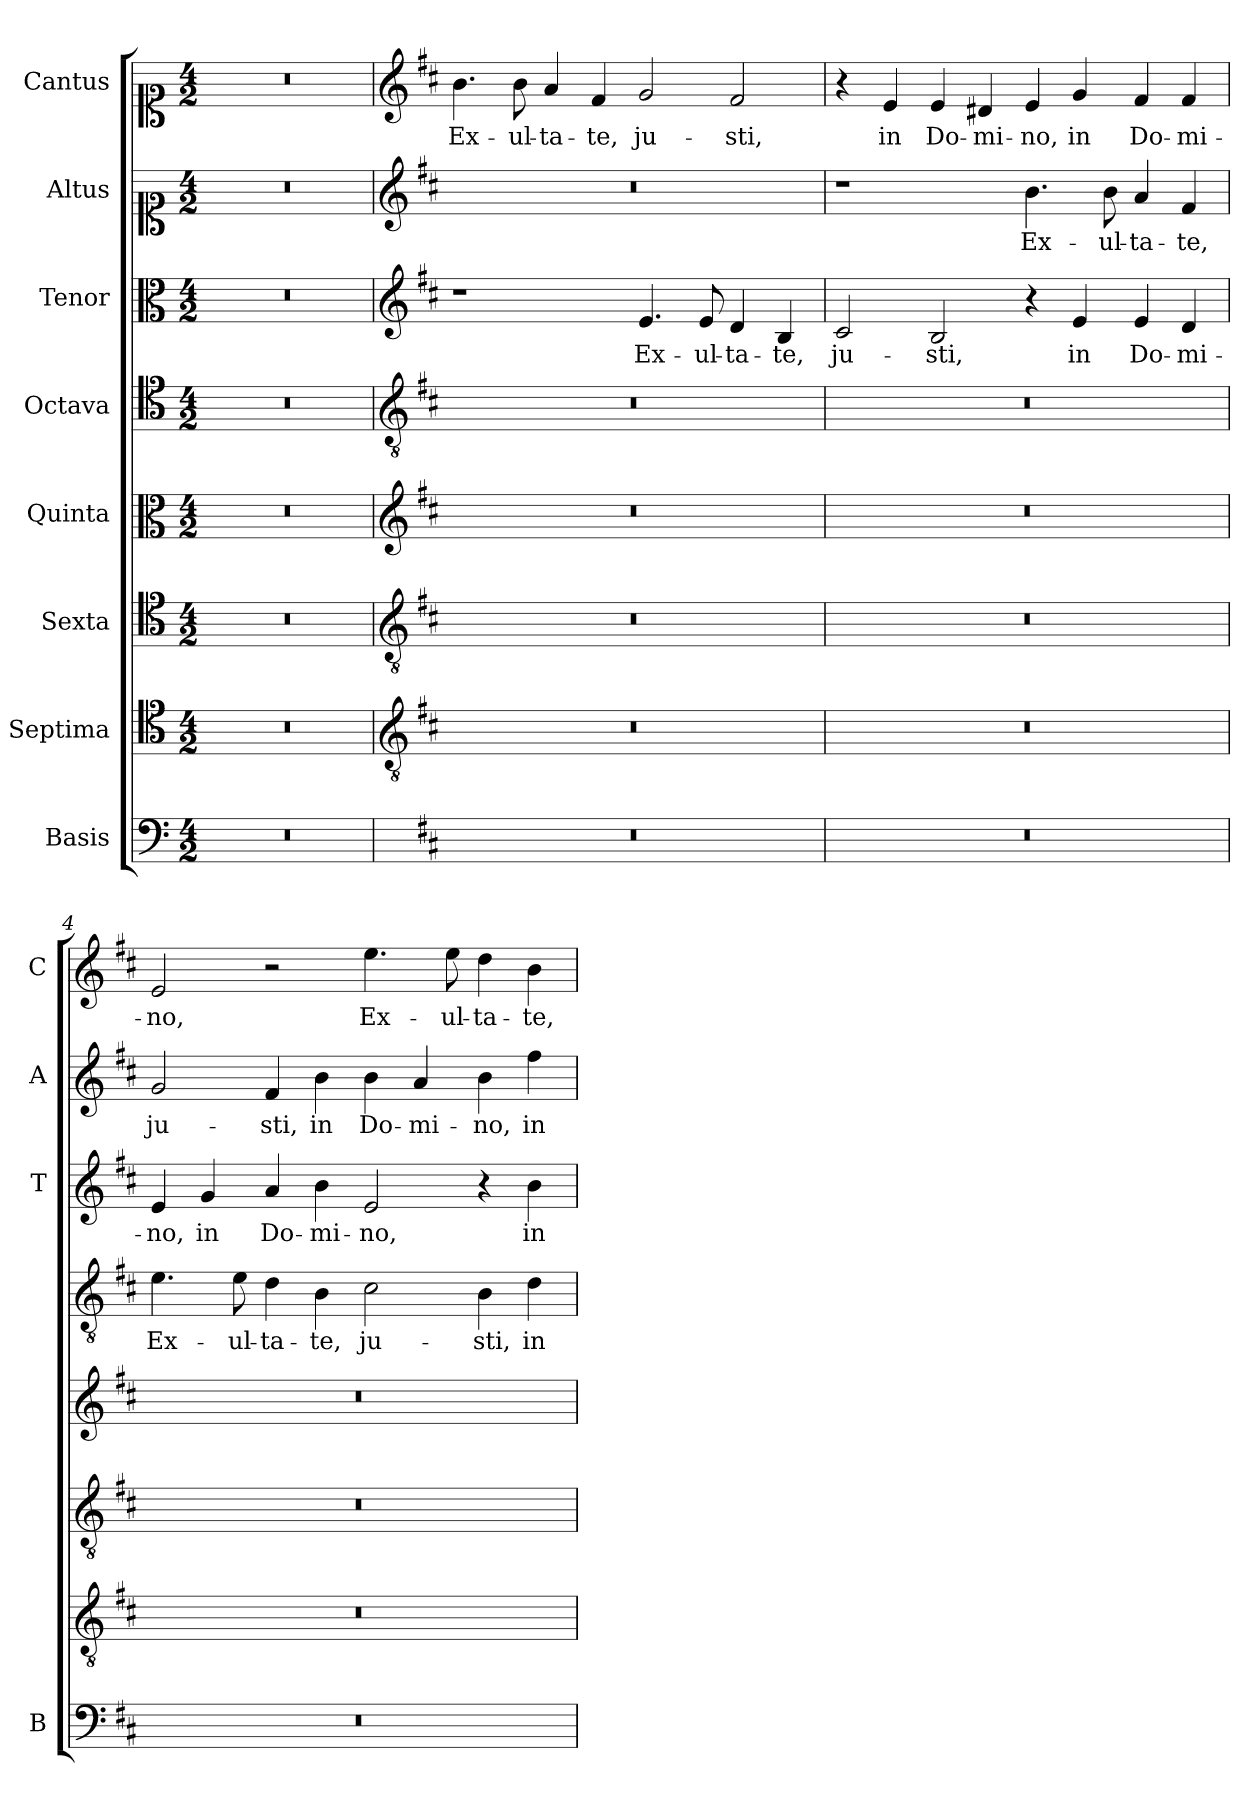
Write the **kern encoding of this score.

**kern	**kern	**kern	**kern	**kern	**text	**kern	**text	**kern	**text	**kern	**text
*part8	*part7	*part6	*part5	*part4	*part4	*part3	*part3	*part2	*part2	*part1	*part1
*staff8	*staff7	*staff6	*staff5	*staff4	*staff4	*staff3	*staff3	*staff2	*staff2	*staff1	*staff1
*I"Basis	*I"Septima	*I"Sexta	*I"Quinta	*I"Octava	*	*I"Tenor	*	*I"Altus	*	*I"Cantus	*
*I'B	*	*	*	*	*	*I'T	*	*I'A	*	*I'C	*
*clefF4	*clefC4	*clefC4	*clefC3	*clefC4	*	*clefC3	*	*clefC1	*	*clefC1	*
*k[]	*k[]	*k[]	*k[]	*k[]	*	*k[]	*	*k[]	*	*k[]	*
*C:	*C:	*C:	*C:	*C:	*	*C:	*	*C:	*	*C:	*
*M4/2	*M4/2	*M4/2	*M4/2	*M4/2	*	*M4/2	*	*M4/2	*	*M4/2	*
=1	=1	=1	=1	=1	=1	=1	=1	=1	=1	=1	=1
0r	0r	0r	0r	0r	.	0r	.	0r	.	0r	.
=2	=2	=2	=2	=2	=2	=2	=2	=2	=2	=2	=2
*	*clefGv2	*clefGv2	*clefG2	*clefGv2	*	*clefG2	*	*clefG2	*	*clefG2	*
*k[f#c#]	*k[f#c#]	*k[f#c#]	*k[f#c#]	*k[f#c#]	*	*k[f#c#]	*	*k[f#c#]	*	*k[f#c#]	*
*D:	*D:	*D:	*D:	*D:	*	*D:	*	*D:	*	*D:	*
!	!	!	!	!	!	!	!	!	!	!	!LO:LY:b
0r	0r	0r	0r	0r	.	1r	.	0r	.	4.b\	Ex-
!	!	!	!	!	!	!	!	!	!	!	!LO:LY:b
.	.	.	.	.	.	.	.	.	.	8b\	-ul-
!	!	!	!	!	!	!	!	!	!	!	!LO:LY:b
.	.	.	.	.	.	.	.	.	.	4a/	-ta-
!	!	!	!	!	!	!	!	!	!	!	!LO:LY:b
.	.	.	.	.	.	.	.	.	.	4f#/	-te,
!	!	!	!	!	!	!	!LO:LY:b	!	!	!	!LO:LY:b
.	.	.	.	.	.	4.e/	Ex-	.	.	2g/	ju-
!	!	!	!	!	!	!	!LO:LY:b	!	!	!	!
.	.	.	.	.	.	8e/	-ul-	.	.	.	.
!	!	!	!	!	!	!	!LO:LY:b	!	!	!	!LO:LY:b
.	.	.	.	.	.	4d/	-ta-	.	.	2f#/	-sti,
!	!	!	!	!	!	!	!LO:LY:b	!	!	!	!
.	.	.	.	.	.	4B/	-te,	.	.	.	.
=3	=3	=3	=3	=3	=3	=3	=3	=3	=3	=3	=3
!	!	!	!	!	!	!	!LO:LY:b	!	!	!	!
0r	0r	0r	0r	0r	.	2c#/	ju-	1r	.	4r	.
!	!	!	!	!	!	!	!	!	!	!	!LO:LY:b
.	.	.	.	.	.	.	.	.	.	4e/	in
!	!	!	!	!	!	!	!LO:LY:b	!	!	!	!LO:LY:b
.	.	.	.	.	.	2B/	-sti,	.	.	4e/	Do-
!	!	!	!	!	!	!	!	!	!	!	!LO:LY:b
.	.	.	.	.	.	.	.	.	.	4d#X/	-mi-
!	!	!	!	!	!	!	!	!	!LO:LY:b	!	!LO:LY:b
.	.	.	.	.	.	4r	.	4.b\	Ex-	4e/	-no,
!	!	!	!	!	!	!	!LO:LY:b	!	!	!	!LO:LY:b
.	.	.	.	.	.	4e/	in	.	.	4g/	in
!	!	!	!	!	!	!	!	!	!LO:LY:b	!	!
.	.	.	.	.	.	.	.	8b\	-ul-	.	.
!	!	!	!	!	!	!	!LO:LY:b	!	!LO:LY:b	!	!LO:LY:b
.	.	.	.	.	.	4e/	Do-	4a/	-ta-	4f#/	Do-
!	!	!	!	!	!	!	!LO:LY:b	!	!LO:LY:b	!	!LO:LY:b
.	.	.	.	.	.	4d/	-mi-	4f#/	-te,	4f#/	-mi-
=4	=4	=4	=4	=4	=4	=4	=4	=4	=4	=4	=4
!	!	!	!	!	!LO:LY:b	!	!LO:LY:b	!	!LO:LY:b	!	!LO:LY:b
0r	0r	0r	0r	4.e\	Ex-	4e/	-no,	2g/	ju-	2e/	-no,
!	!	!	!	!	!	!	!LO:LY:b	!	!	!	!
.	.	.	.	.	.	4g/	in	.	.	.	.
!	!	!	!	!	!LO:LY:b	!	!	!	!	!	!
.	.	.	.	8e\	-ul-	.	.	.	.	.	.
!	!	!	!	!	!LO:LY:b	!	!LO:LY:b	!	!LO:LY:b	!	!
.	.	.	.	4d\	-ta-	4a/	Do-	4f#/	-sti,	2r	.
!	!	!	!	!	!LO:LY:b	!	!LO:LY:b	!	!LO:LY:b	!	!
.	.	.	.	4B\	-te,	4b\	-mi-	4b\	in	.	.
!	!	!	!	!	!LO:LY:b	!	!LO:LY:b	!	!LO:LY:b	!	!LO:LY:b
.	.	.	.	2c#\	ju-	2e/	-no,	4b\	Do-	4.ee\	Ex-
!	!	!	!	!	!	!	!	!	!LO:LY:b	!	!
.	.	.	.	.	.	.	.	4a/	-mi-	.	.
!	!	!	!	!	!	!	!	!	!	!	!LO:LY:b
.	.	.	.	.	.	.	.	.	.	8ee\	-ul-
!	!	!	!	!	!LO:LY:b	!	!	!	!LO:LY:b	!	!LO:LY:b
.	.	.	.	4B\	-sti,	4r	.	4b\	-no,	4dd\	-ta-
!	!	!	!	!	!LO:LY:b	!	!LO:LY:b	!	!LO:LY:b	!	!LO:LY:b
.	.	.	.	4d\	in	4b\	in	4ff#\	in	4b\	-te,
=	=	=	=	=	=	=	=	=	=	=	=
*-	*-	*-	*-	*-	*-	*-	*-	*-	*-	*-	*-
